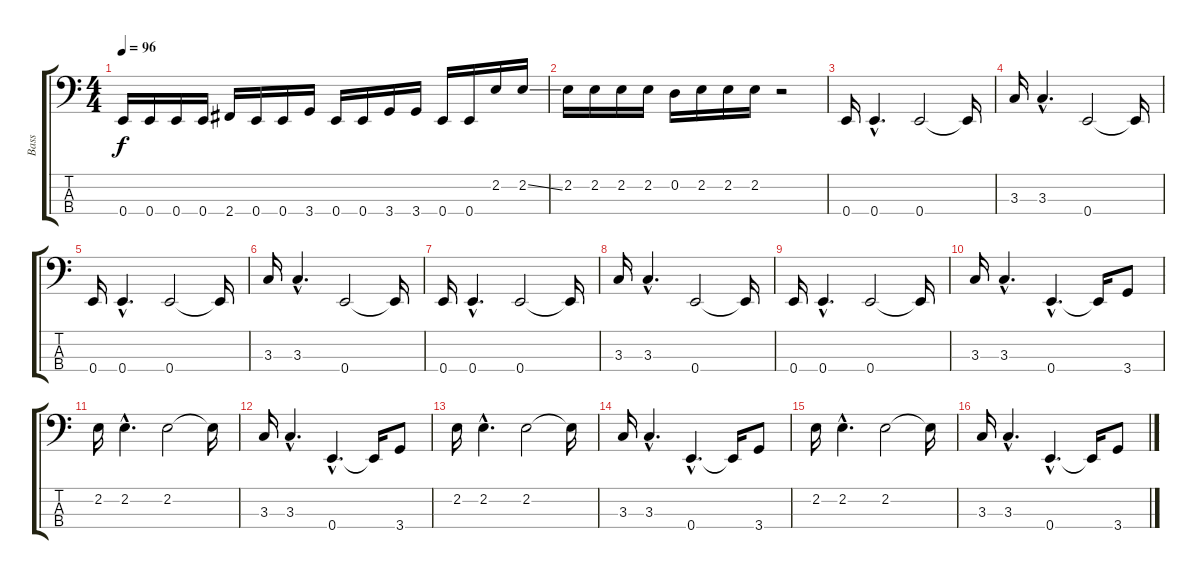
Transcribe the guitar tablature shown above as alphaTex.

\track ("Bass" "Bass") {instrument electricbasspick}
\staff {score tabs}
\tuning (G2 D2 A1 E1) {hide}
\ts (4 4)
\tempo 96
\clef f4
\ks c
0.4.16{dy f} 0.4.16 0.4.16 0.4.16 2.4.16 0.4.16 0.4.16 3.4.16 0.4.16 0.4.16 3.4.16 3.4.16 0.4.16 0.4.16 2.2.16 2.2{ss}.16 |
2.2.16 2.2.16 2.2.16 2.2.16 0.2.16 2.2.16 2.2.16 2.2.16 r.2 |
0.4.16 0.4{hac}.4{d} 0.4.2 0.4{t}.16 |
3.3.16 3.3{hac}.4{d} 0.4.2 0.4{t}.16 |
0.4.16 0.4{hac}.4{d} 0.4.2 0.4{t}.16 |
3.3.16 3.3{hac}.4{d} 0.4.2 0.4{t}.16 |
0.4.16 0.4{hac}.4{d} 0.4.2 0.4{t}.16 |
3.3.16 3.3{hac}.4{d} 0.4.2 0.4{t}.16 |
0.4.16 0.4{hac}.4{d} 0.4.2 0.4{t}.16 |
3.3.16 3.3{hac}.4{d} 0.4{hac}.4{d} 0.4{t}.16 3.4.8 |
2.2.16 2.2{hac}.4{d} 2.2.2 2.2{t}.16 |
3.3.16 3.3{hac}.4{d} 0.4{hac}.4{d} 0.4{t}.16 3.4.8 |
2.2.16 2.2{hac}.4{d} 2.2.2 2.2{t}.16 |
3.3.16 3.3{hac}.4{d} 0.4{hac}.4{d} 0.4{t}.16 3.4.8 |
2.2.16 2.2{hac}.4{d} 2.2.2 2.2{t}.16 |
3.3.16 3.3{hac}.4{d} 0.4{hac}.4{d} 0.4{t}.16 3.4.8
